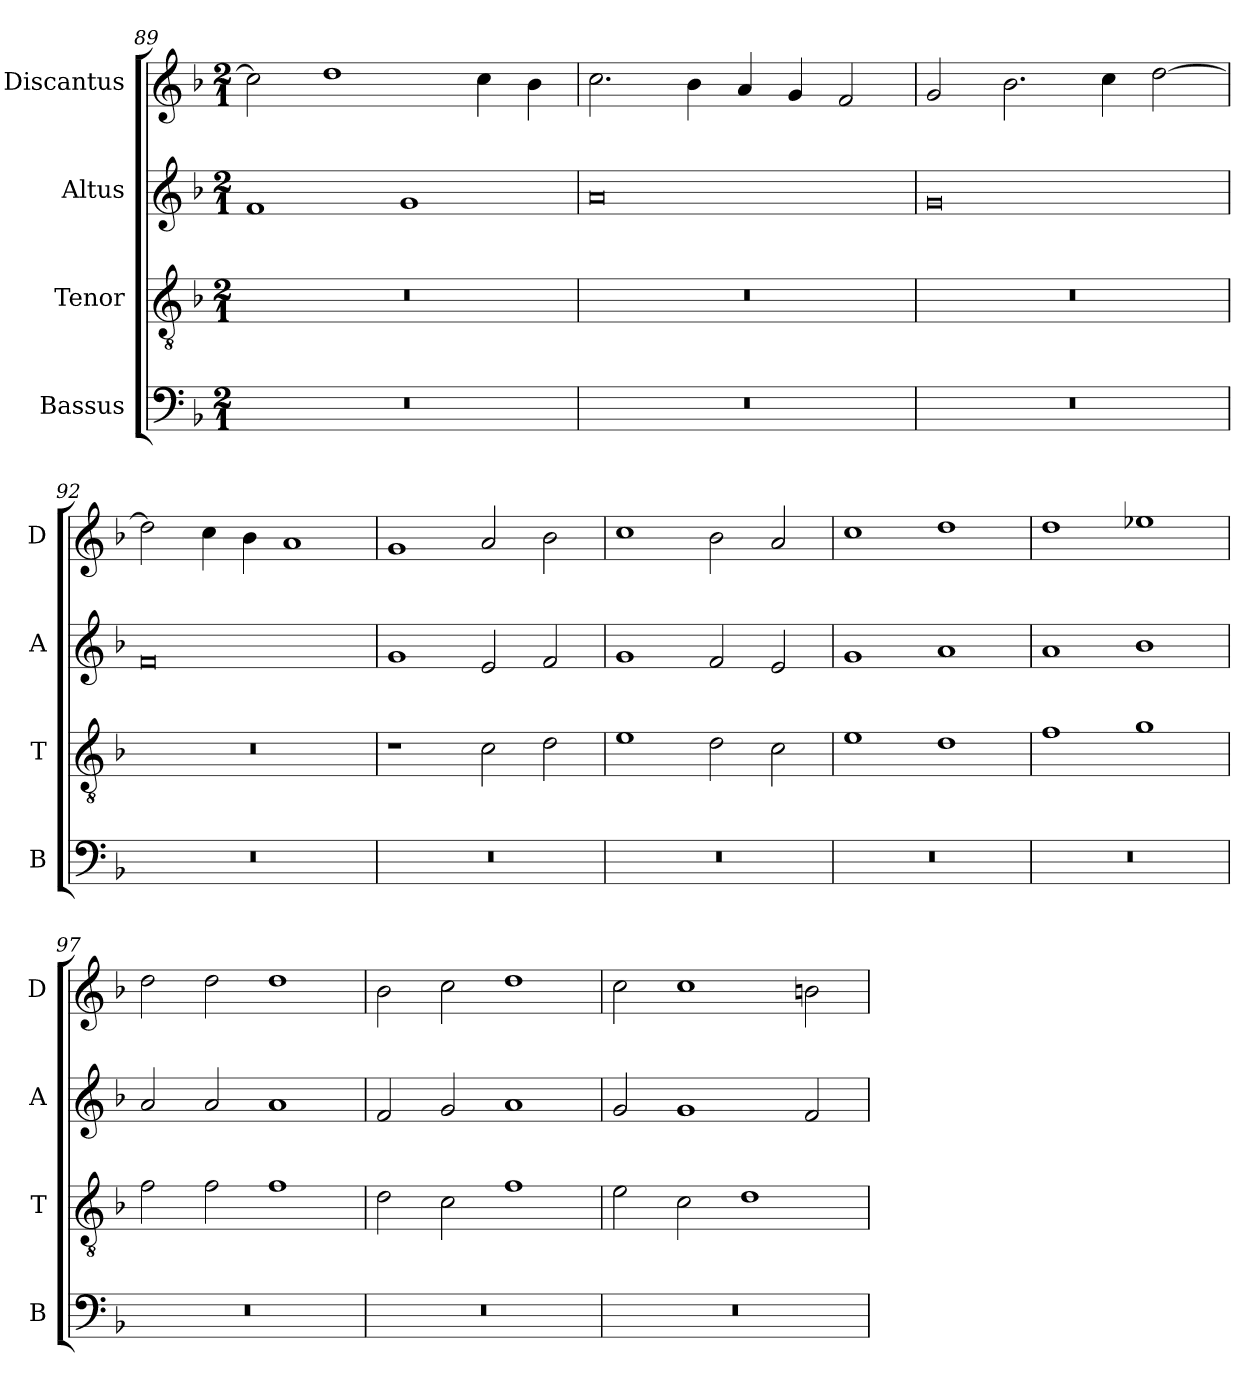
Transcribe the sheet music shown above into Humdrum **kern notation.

**kern	**kern	**kern	**kern
*part4	*part3	*part2	*part1
*staff4	*staff3	*staff2	*staff1
*I"Bassus	*I"Tenor	*I"Altus	*I"Discantus
*I'B	*I'T	*I'A	*I'D
*clefF4	*clefGv2	*clefG2	*clefG2
*k[b-]	*k[b-]	*k[b-]	*k[b-]
*M2/1	*M2/1	*M2/1	*M2/1
=89	=89	=89	=89
0r	0r	1f	2cc\]
.	.	.	1dd
.	.	1g	.
.	.	.	4cc\
.	.	.	4b-\
=90	=90	=90	=90
0r	0r	0a	2.cc\
.	.	.	4b-\
.	.	.	4a/
.	.	.	4g/
.	.	.	2f/
=91	=91	=91	=91
0r	0r	0g	2g/
.	.	.	2.b-\
.	.	.	4cc\
.	.	.	[2dd\
=92	=92	=92	=92
0r	0r	0f	2dd\]
.	.	.	4cc\
.	.	.	4b-\
.	.	.	1a
=93	=93	=93	=93
0r	1r	1g	1g
.	2c\	2e/	2a/
.	2d\	2f/	2b-\
=94	=94	=94	=94
0r	1e	1g	1cc
.	2d\	2f/	2b-\
.	2c\	2e/	2a/
=95	=95	=95	=95
0r	1e	1g	1cc
.	1d	1a	1dd
=96	=96	=96	=96
0r	1f	1a	1dd
.	1g	1b-	1ee-X
=97	=97	=97	=97
0r	2f\	2a/	2dd\
.	2f\	2a/	2dd\
.	1f	1a	1dd
=98	=98	=98	=98
0r	2d\	2f/	2b-\
.	2c\	2g/	2cc\
.	1f	1a	1dd
=99	=99	=99	=99
0r	2e\	2g/	2cc\
.	2c\	1g	1cc
.	1d	.	.
.	.	2f/	2bn\
=	=	=	=
*-	*-	*-	*-
